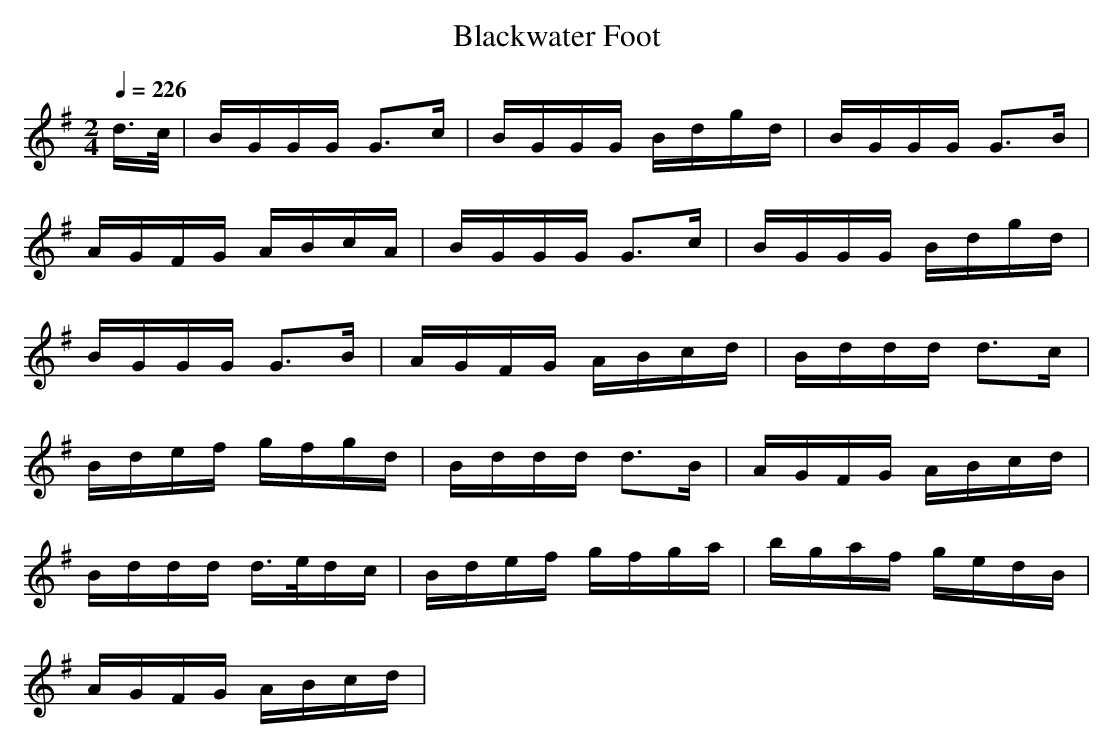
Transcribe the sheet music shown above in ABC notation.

X:1
T: Blackwater Foot
M: 2/4
L: 1/16
Q: 1/4=226
K: G % 1 sharps
V: 1
d>c|BGGG G3c|BGGG Bdgd|BGGG G3B|
AGFG ABcA|BGGG G3c|BGGG Bdgd|
BGGG G3B|AGFG ABcd|Bddd d3c|
Bdef gfgd|Bddd d3B|AGFG ABcd|
Bddd d>edc|Bdef gfga|bgaf gedB|
AGFG ABcd|
